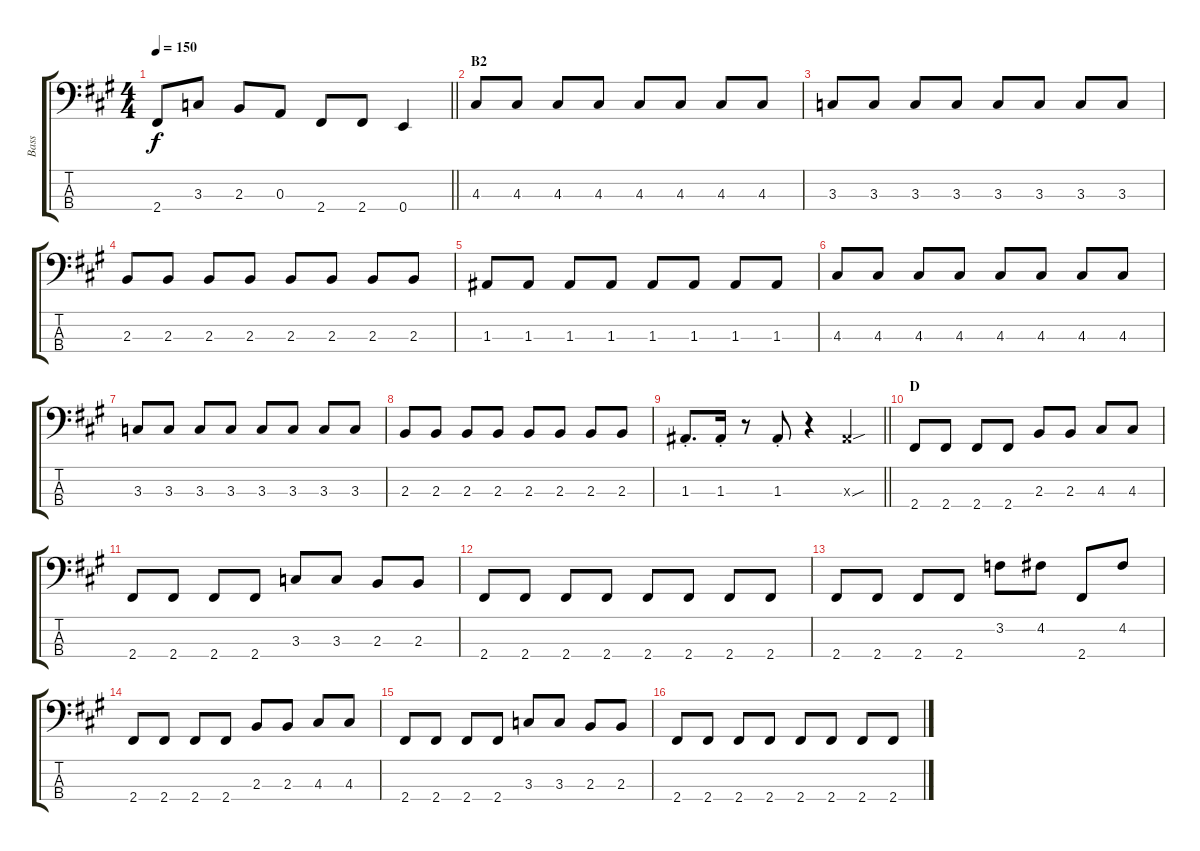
\track ("Bass" "Bass") {instrument electricbasspick}
\staff {score tabs}
\tuning (G2 D2 A1 E1) {hide}
\ts (4 4)
\tempo 150
\clef f4
\barLineRight lightlight
\ks a
2.4.8{dy f} 3.3.8 2.3.8 0.3.8 2.4.8 2.4.8 0.4.4 |
\section ("" "B2")
4.3.8 4.3.8 4.3.8 4.3.8 4.3.8 4.3.8 4.3.8 4.3.8 |
3.3.8 3.3.8 3.3.8 3.3.8 3.3.8 3.3.8 3.3.8 3.3.8 |
2.3.8 2.3.8 2.3.8 2.3.8 2.3.8 2.3.8 2.3.8 2.3.8 |
1.3.8 1.3.8 1.3.8 1.3.8 1.3.8 1.3.8 1.3.8 1.3.8 |
4.3.8 4.3.8 4.3.8 4.3.8 4.3.8 4.3.8 4.3.8 4.3.8 |
3.3.8 3.3.8 3.3.8 3.3.8 3.3.8 3.3.8 3.3.8 3.3.8 |
2.3.8 2.3.8 2.3.8 2.3.8 2.3.8 2.3.8 2.3.8 2.3.8 |
\barLineRight lightlight
1.3{st}.8{d} 1.3{st}.16 r.8 1.3{st}.8 r.4 1.3{sou x}.4 |
\section ("" "D")
2.4.8 2.4.8 2.4.8 2.4.8 2.3.8 2.3.8 4.3.8 4.3.8 |
2.4.8 2.4.8 2.4.8 2.4.8 3.3.8 3.3.8 2.3.8 2.3.8 |
2.4.8 2.4.8 2.4.8 2.4.8 2.4.8 2.4.8 2.4.8 2.4.8 |
2.4.8 2.4.8 2.4.8 2.4.8 3.2.8 4.2.8 2.4.8 4.2.8 |
2.4.8 2.4.8 2.4.8 2.4.8 2.3.8 2.3.8 4.3.8 4.3.8 |
2.4.8 2.4.8 2.4.8 2.4.8 3.3.8 3.3.8 2.3.8 2.3.8 |
2.4.8 2.4.8 2.4.8 2.4.8 2.4.8 2.4.8 2.4.8 2.4.8
